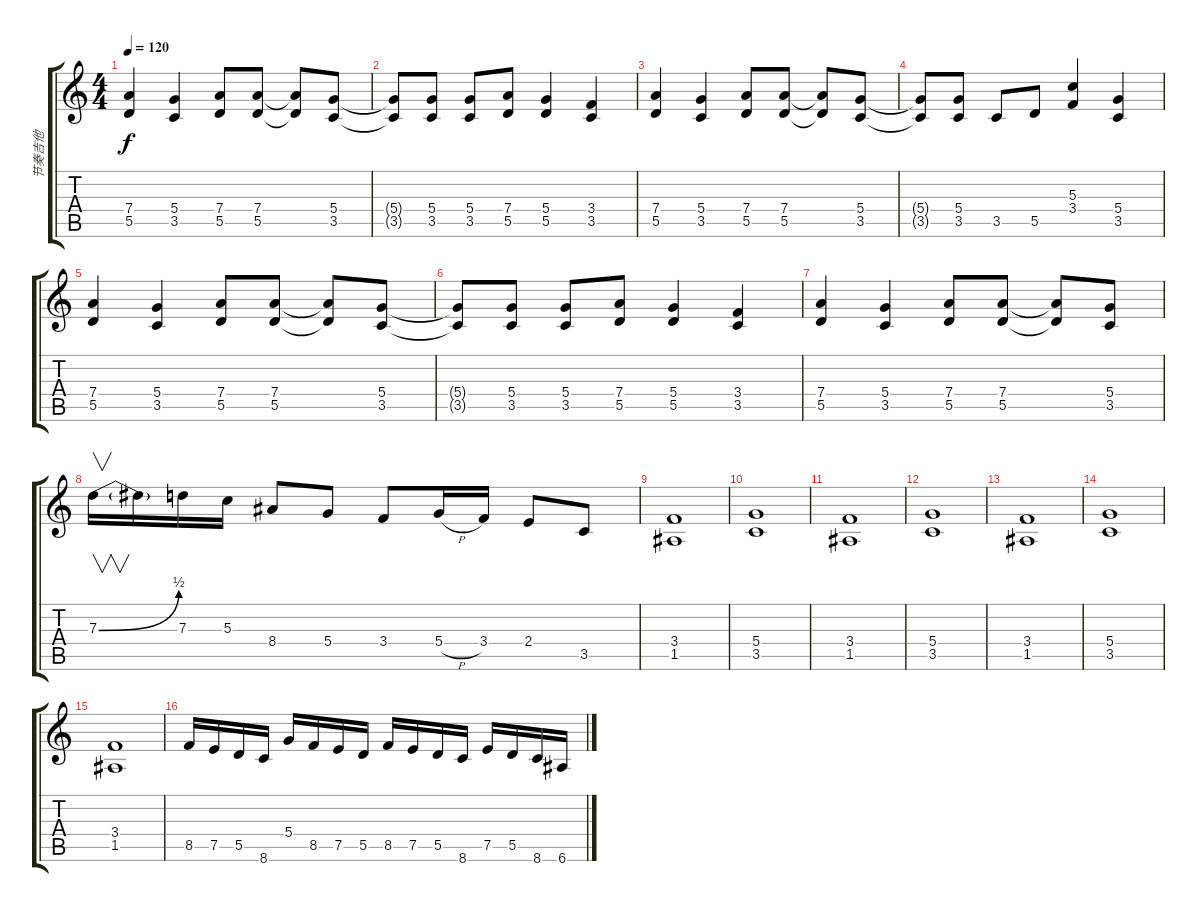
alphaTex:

\track ("节奏吉他" "节奏吉他") {instrument distortionguitar}
\staff {score tabs}
\tuning (E4 B3 G3 D3 A2 E2) {hide}
\ts (4 4)
\tempo 120
\clef g2
\ks c
(7.4 5.5).4{dy f} (5.4 3.5).4 (7.4 5.5).8 (7.4 5.5).8 (7.4{t} 5.5{t}).8 (5.4 3.5).8 |
(5.4{t} 3.5{t}).8 (5.4 3.5).8 (5.4 3.5).8 (7.4 5.5).8 (5.4 5.5).4 (3.4 3.5).4 |
(7.4 5.5).4 (5.4 3.5).4 (7.4 5.5).8 (7.4 5.5).8 (7.4{t} 5.5{t}).8 (5.4 3.5).8 |
(5.4{t} 3.5{t}).8 (5.4 3.5).8 3.5.8 5.5.8 (5.3 3.4).4 (5.4 3.5).4 |
(7.4 5.5).4 (5.4 3.5).4 (7.4 5.5).8 (7.4 5.5).8 (7.4{t} 5.5{t}).8 (5.4 3.5).8 |
(5.4{t} 3.5{t}).8 (5.4 3.5).8 (5.4 3.5).8 (7.4 5.5).8 (5.4 5.5).4 (3.4 3.5).4 |
(7.4 5.5).4 (5.4 3.5).4 (7.4 5.5).8 (7.4 5.5).8 (7.4{t} 5.5{t}).8 (5.4 3.5).8 |
7.3{be (bend 0 0 60 2)}.16{v} 7.3{t}.16 7.3.16 5.3.16 8.4.8 5.4.8 3.4.8 5.4{h}.16 3.4.16 2.4.8 3.5.8 |
(3.4 1.5).1 |
(5.4 3.5).1 |
(3.4 1.5).1 |
(5.4 3.5).1 |
(3.4 1.5).1 |
(5.4 3.5).1 |
(3.4 1.5).1 |
8.5.16 7.5.16 5.5.16 8.6.16 5.4.16 8.5.16 7.5.16 5.5.16 8.5.16 7.5.16 5.5.16 8.6.16 7.5.16 5.5.16 8.6.16 6.6.16
